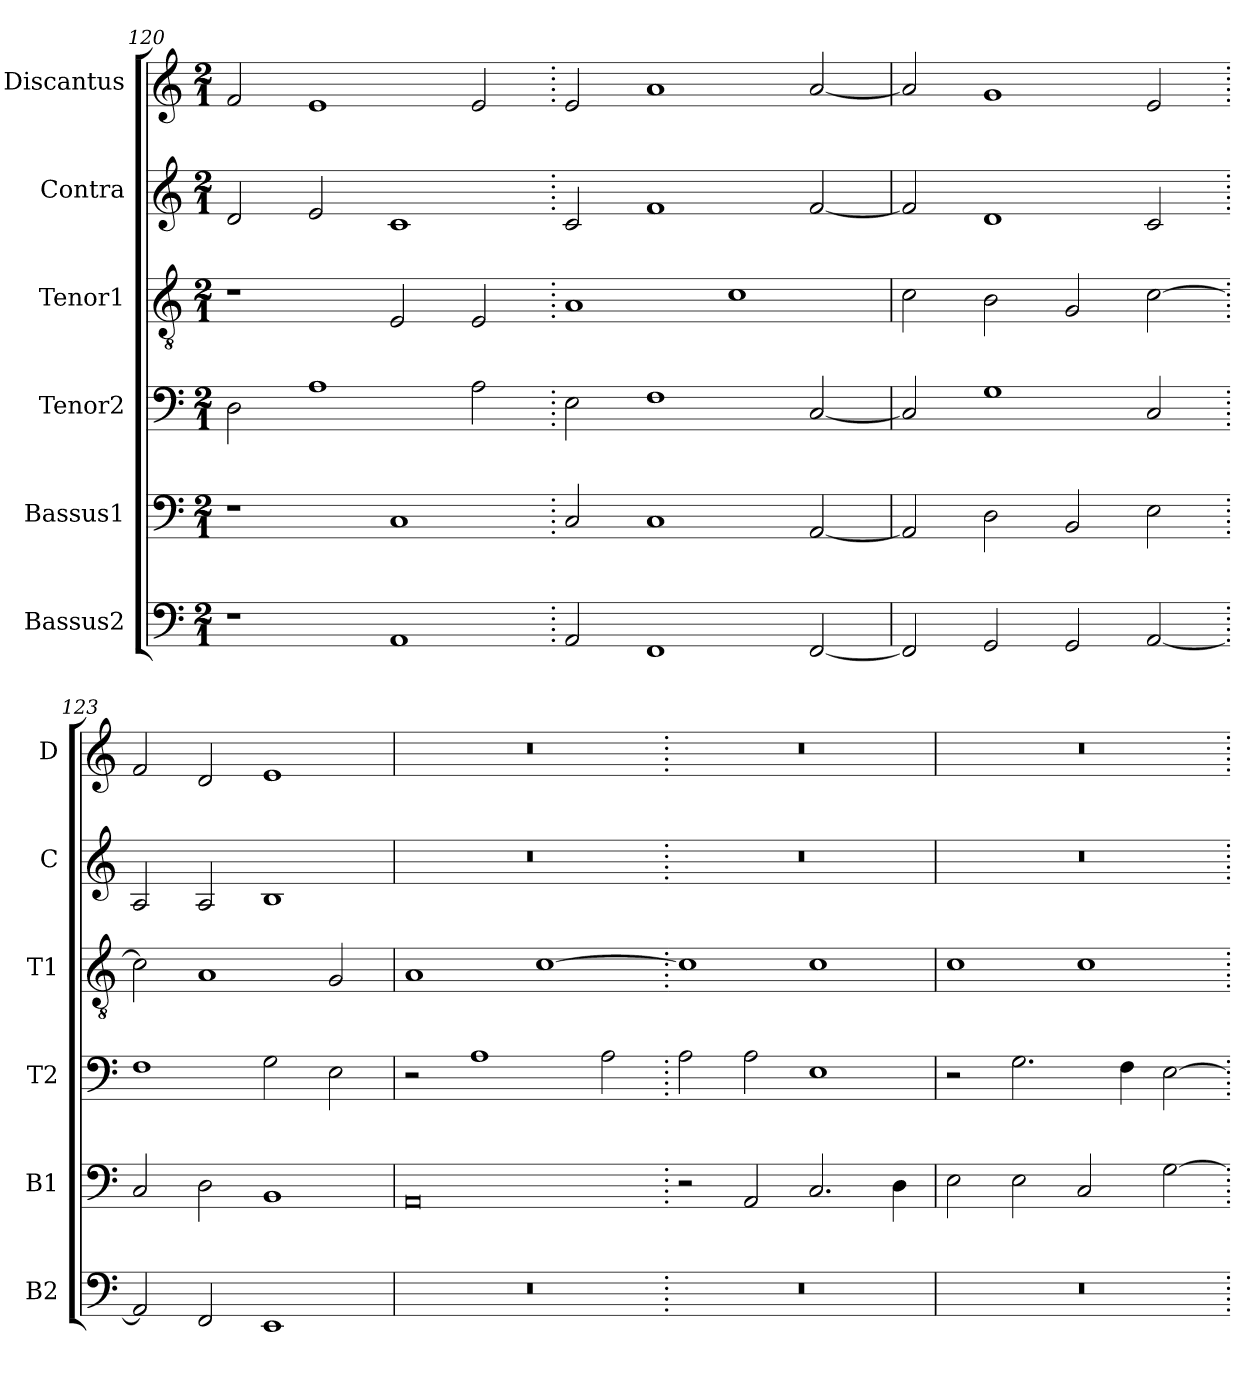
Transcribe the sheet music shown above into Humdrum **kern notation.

**kern	**kern	**kern	**kern	**kern	**kern
*part6	*part5	*part4	*part3	*part2	*part1
*staff6	*staff5	*staff4	*staff3	*staff2	*staff1
*I"Bassus2	*I"Bassus1	*I"Tenor2	*I"Tenor1	*I"Contra	*I"Discantus
*I'B2	*I'B1	*I'T2	*I'T1	*I'C	*I'D
*clefF4	*clefF4	*clefF4	*clefGv2	*clefG2	*clefG2
*k[]	*k[]	*k[]	*k[]	*k[]	*k[]
*M2/1	*M2/1	*M2/1	*M2/1	*M2/1	*M2/1
=120	=120	=120	=120	=120	=120
1r	1r	2D\	1r	2d/	2f/
.	.	1A	.	2e/	1e
1AA	1C	.	2E/	1c	.
.	.	2A\	2E/	.	2e/
=121.	=121.	=121.	=121.	=121.	=121.
2AA/	2C/	2E\	1A	2c/	2e/
1FF	1C	1F	.	1f	1a
.	.	.	1c	.	.
[2FF/	[2AA/	[2C/	.	[2f/	[2a/
=122	=122	=122	=122	=122	=122
2FF/]	2AA/]	2C/]	2c\	2f/]	2a/]
2GG/	2D\	1G	2B\	1d	1g
2GG/	2BB/	.	2G/	.	.
[2AA/	2E\	2C/	[2c\	2c/	2e/
=123.	=123.	=123.	=123.	=123.	=123.
2AA/]	2C/	1F	2c\]	2A/	2f/
2FF/	2D\	.	1A	2A/	2d/
1EE	1BB	2G\	.	1B	1e
.	.	2E\	2G/	.	.
=124	=124	=124	=124	=124	=124
0r	0AA	2r	1A	0r	0r
.	.	1A	.	.	.
.	.	.	[1c	.	.
.	.	2A\	.	.	.
=125.	=125.	=125.	=125.	=125.	=125.
0r	2r	2A\	1c]	0r	0r
.	2AA/	2A\	.	.	.
.	2.C/	1E	1c	.	.
.	4D\	.	.	.	.
=126	=126	=126	=126	=126	=126
0r	2E\	2r	1c	0r	0r
.	2E\	2.G\	.	.	.
.	2C/	.	1c	.	.
.	.	4F\	.	.	.
.	[2G\	[2E\	.	.	.
=.	=.	=.	=.	=.	=.
*-	*-	*-	*-	*-	*-
